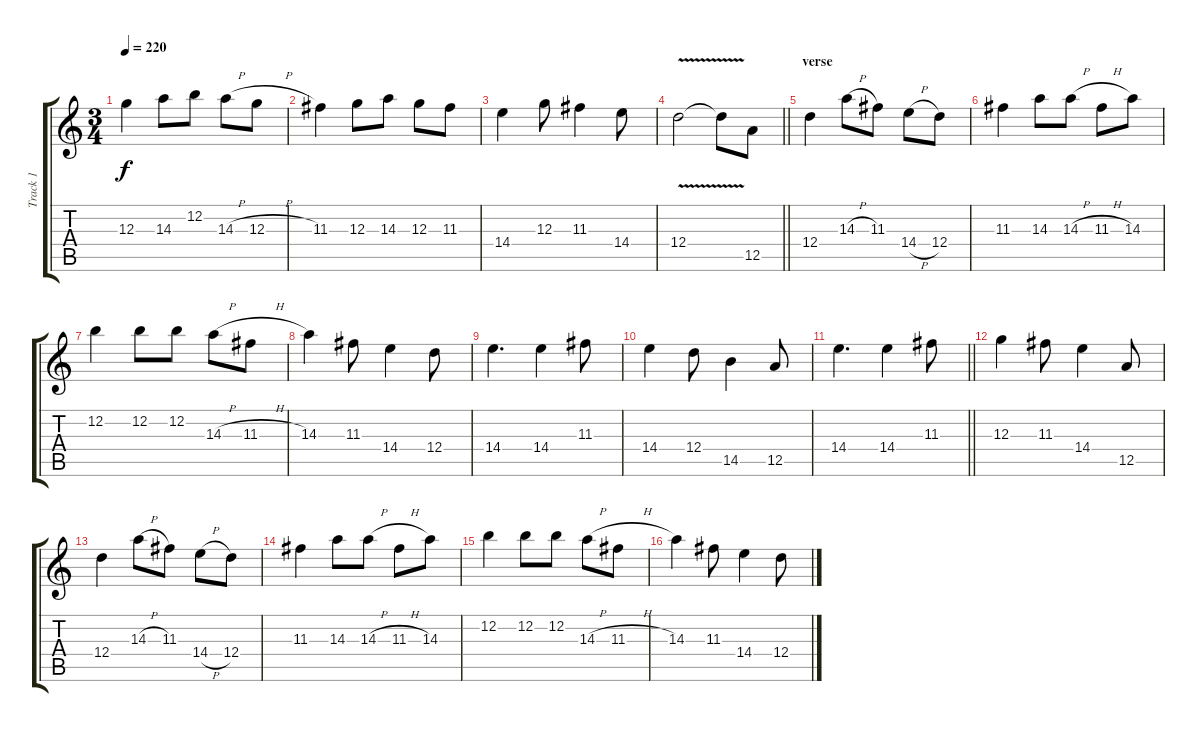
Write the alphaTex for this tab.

\track ("Track 1" "Track 1") {instrument overdrivenguitar}
\staff {score tabs}
\tuning (E4 B3 G3 D3 A2 E2) {hide}
\ts (3 4)
\tempo 220
\clef g2
\ks c
12.3.4{dy f} 14.3.8 12.2.8 14.3{h}.8 12.3{h}.8 |
11.3.4 12.3.8 14.3.8 12.3.8 11.3.8 |
14.4.4 12.3.8 11.3.4 14.4.8 |
\barLineRight lightlight
12.4{v}.2 12.4{t}.8 12.5.8 |
\section ("" "verse")
12.4.4 14.3{h}.8 11.3.8 14.4{h}.8 12.4.8 |
11.3.4 14.3.8 14.3{h}.8 11.3{h}.8 14.3.8 |
12.2.4 12.2.8 12.2.8 14.3{h}.8 11.3{h}.8 |
14.3.4 11.3.8 14.4.4 12.4.8 |
14.4.4{d} 14.4.4 11.3.8 |
14.4.4 12.4.8 14.5.4 12.5.8 |
\barLineRight lightlight
14.4.4{d} 14.4.4 11.3.8 |
12.3.4 11.3.8 14.4.4 12.5.8 |
12.4.4 14.3{h}.8 11.3.8 14.4{h}.8 12.4.8 |
11.3.4 14.3.8 14.3{h}.8 11.3{h}.8 14.3.8 |
12.2.4 12.2.8 12.2.8 14.3{h}.8 11.3{h}.8 |
14.3.4 11.3.8 14.4.4 12.4.8
